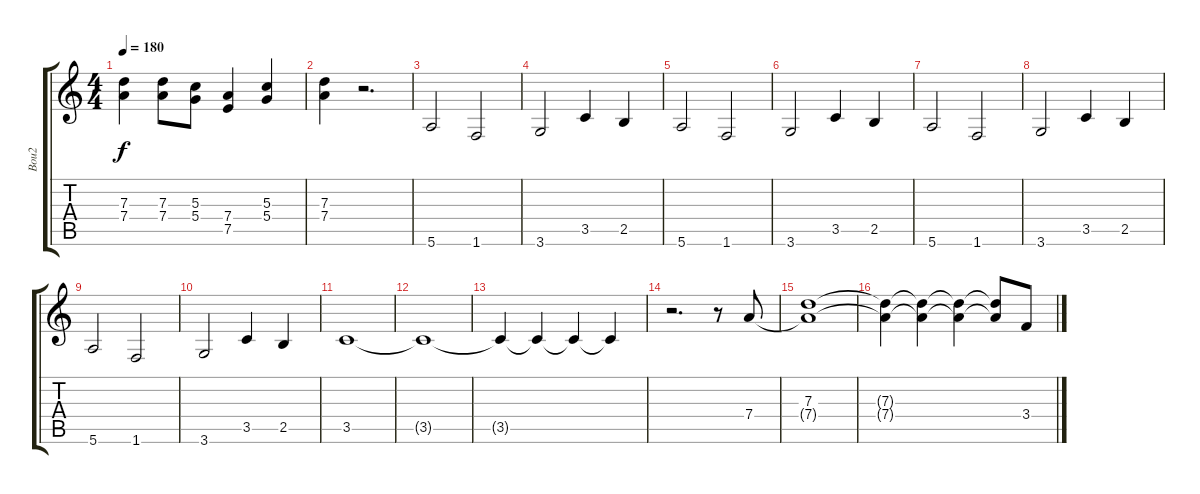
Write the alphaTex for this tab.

\track ("Bou2" "Bou2") {instrument distortionguitar}
\staff {score tabs}
\tuning (E4 B3 G3 D3 A2 E2) {hide}
\ts (4 4)
\tempo 180
\clef g2
\ks c
(7.3 7.4).4{dy f} (7.3 7.4).8 (5.3 5.4).8 (7.4 7.5).4 (5.3 5.4).4 |
(7.3 7.4).4 r.2{d} |
5.6.2 1.6.2 |
3.6.2 3.5.4 2.5.4 |
5.6.2 1.6.2 |
3.6.2 3.5.4 2.5.4 |
5.6.2 1.6.2 |
3.6.2 3.5.4 2.5.4 |
5.6.2 1.6.2 |
3.6.2 3.5.4 2.5.4 |
3.5.1 |
3.5{t}.1 |
3.5{t}.4 3.5{t}.4 3.5{t}.4 3.5{t}.4 |
r.2{d} r.8 7.4.8 |
(7.3 7.4{t}).1 |
(7.3{t} 7.4{t}).4 (7.3{t} 7.4{t}).4 (7.3{t} 7.4{t}).4 (7.3{t} 7.4{t}).8 3.4.8
